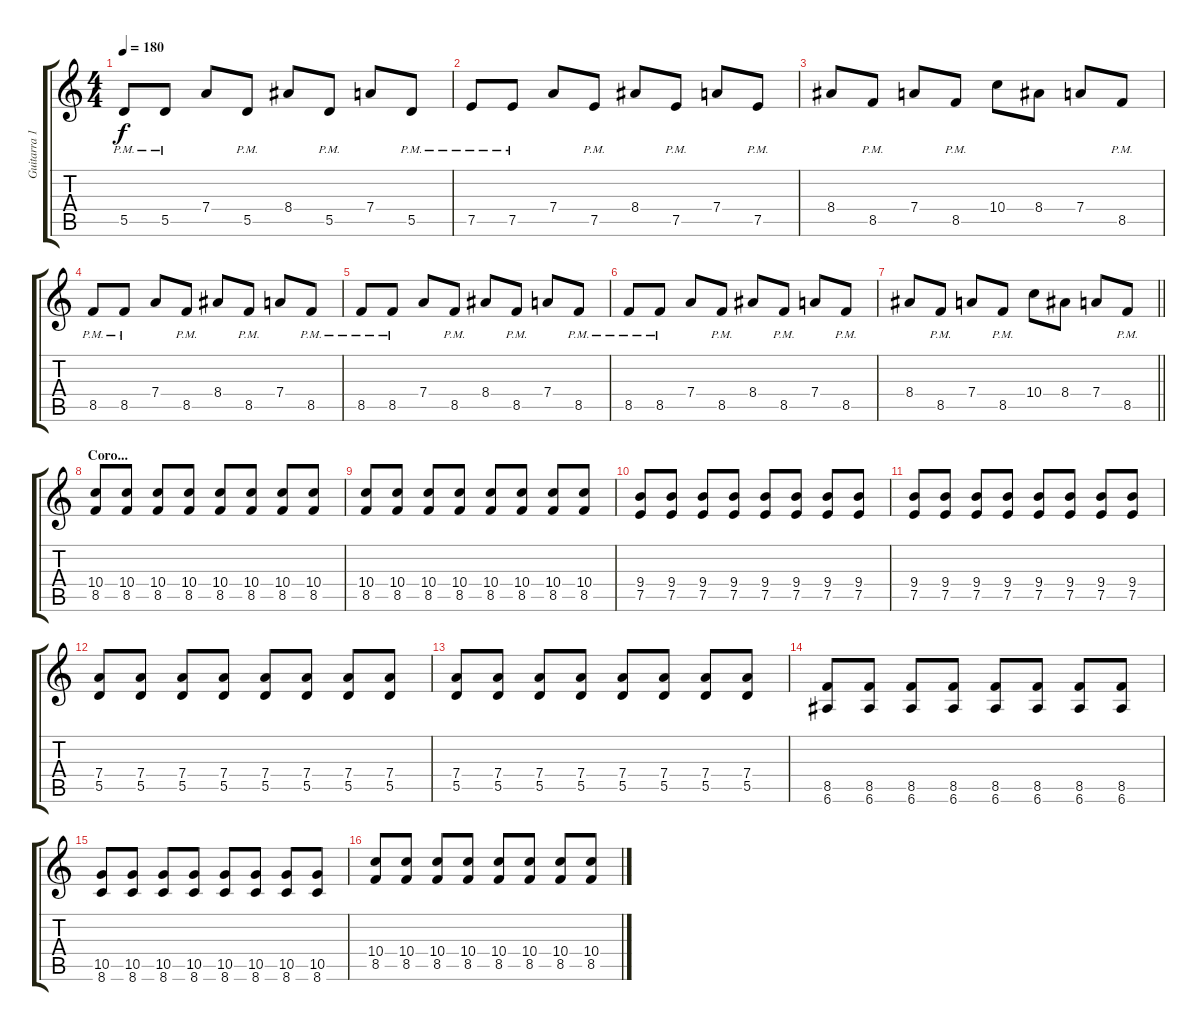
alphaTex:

\track ("Guitarra 1" "Guitarra 1") {instrument distortionguitar}
\staff {score tabs}
\tuning (E4 B3 G3 D3 A2 E2) {hide}
\ts (4 4)
\tempo 180
\clef g2
\ks c
5.5{pm}.8{dy f} 5.5{pm}.8 7.4.8 5.5{pm}.8 8.4.8 5.5{pm}.8 7.4.8 5.5{pm}.8 |
7.5{pm}.8 7.5{pm}.8 7.4.8 7.5{pm}.8 8.4.8 7.5{pm}.8 7.4.8 7.5{pm}.8 |
8.4.8 8.5{pm}.8 7.4.8 8.5{pm}.8 10.4.8 8.4.8 7.4.8 8.5{pm}.8 |
8.5{pm}.8 8.5{pm}.8 7.4.8 8.5{pm}.8 8.4.8 8.5{pm}.8 7.4.8 8.5{pm}.8 |
8.5{pm}.8 8.5{pm}.8 7.4.8 8.5{pm}.8 8.4.8 8.5{pm}.8 7.4.8 8.5{pm}.8 |
8.5{pm}.8 8.5{pm}.8 7.4.8 8.5{pm}.8 8.4.8 8.5{pm}.8 7.4.8 8.5{pm}.8 |
\barLineRight lightlight
8.4.8 8.5{pm}.8 7.4.8 8.5{pm}.8 10.4.8 8.4.8 7.4.8 8.5{pm}.8 |
\section ("" "Coro...")
(10.4 8.5).8{volume 16} (10.4 8.5).8 (10.4 8.5).8 (10.4 8.5).8 (10.4 8.5).8 (10.4 8.5).8 (10.4 8.5).8 (10.4 8.5).8 |
(10.4 8.5).8 (10.4 8.5).8 (10.4 8.5).8 (10.4 8.5).8 (10.4 8.5).8 (10.4 8.5).8 (10.4 8.5).8 (10.4 8.5).8 |
(9.4 7.5).8 (9.4 7.5).8 (9.4 7.5).8 (9.4 7.5).8 (9.4 7.5).8 (9.4 7.5).8 (9.4 7.5).8 (9.4 7.5).8 |
(9.4 7.5).8 (9.4 7.5).8 (9.4 7.5).8 (9.4 7.5).8 (9.4 7.5).8 (9.4 7.5).8 (9.4 7.5).8 (9.4 7.5).8 |
(7.4 5.5).8 (7.4 5.5).8 (7.4 5.5).8 (7.4 5.5).8 (7.4 5.5).8 (7.4 5.5).8 (7.4 5.5).8 (7.4 5.5).8 |
(7.4 5.5).8 (7.4 5.5).8 (7.4 5.5).8 (7.4 5.5).8 (7.4 5.5).8 (7.4 5.5).8 (7.4 5.5).8 (7.4 5.5).8 |
(8.5 6.6).8 (8.5 6.6).8 (8.5 6.6).8 (8.5 6.6).8 (8.5 6.6).8 (8.5 6.6).8 (8.5 6.6).8 (8.5 6.6).8 |
(10.5 8.6).8 (10.5 8.6).8 (10.5 8.6).8 (10.5 8.6).8 (10.5 8.6).8 (10.5 8.6).8 (10.5 8.6).8 (10.5 8.6).8 |
(10.4 8.5).8{volume 16} (10.4 8.5).8 (10.4 8.5).8 (10.4 8.5).8 (10.4 8.5).8 (10.4 8.5).8 (10.4 8.5).8 (10.4 8.5).8
